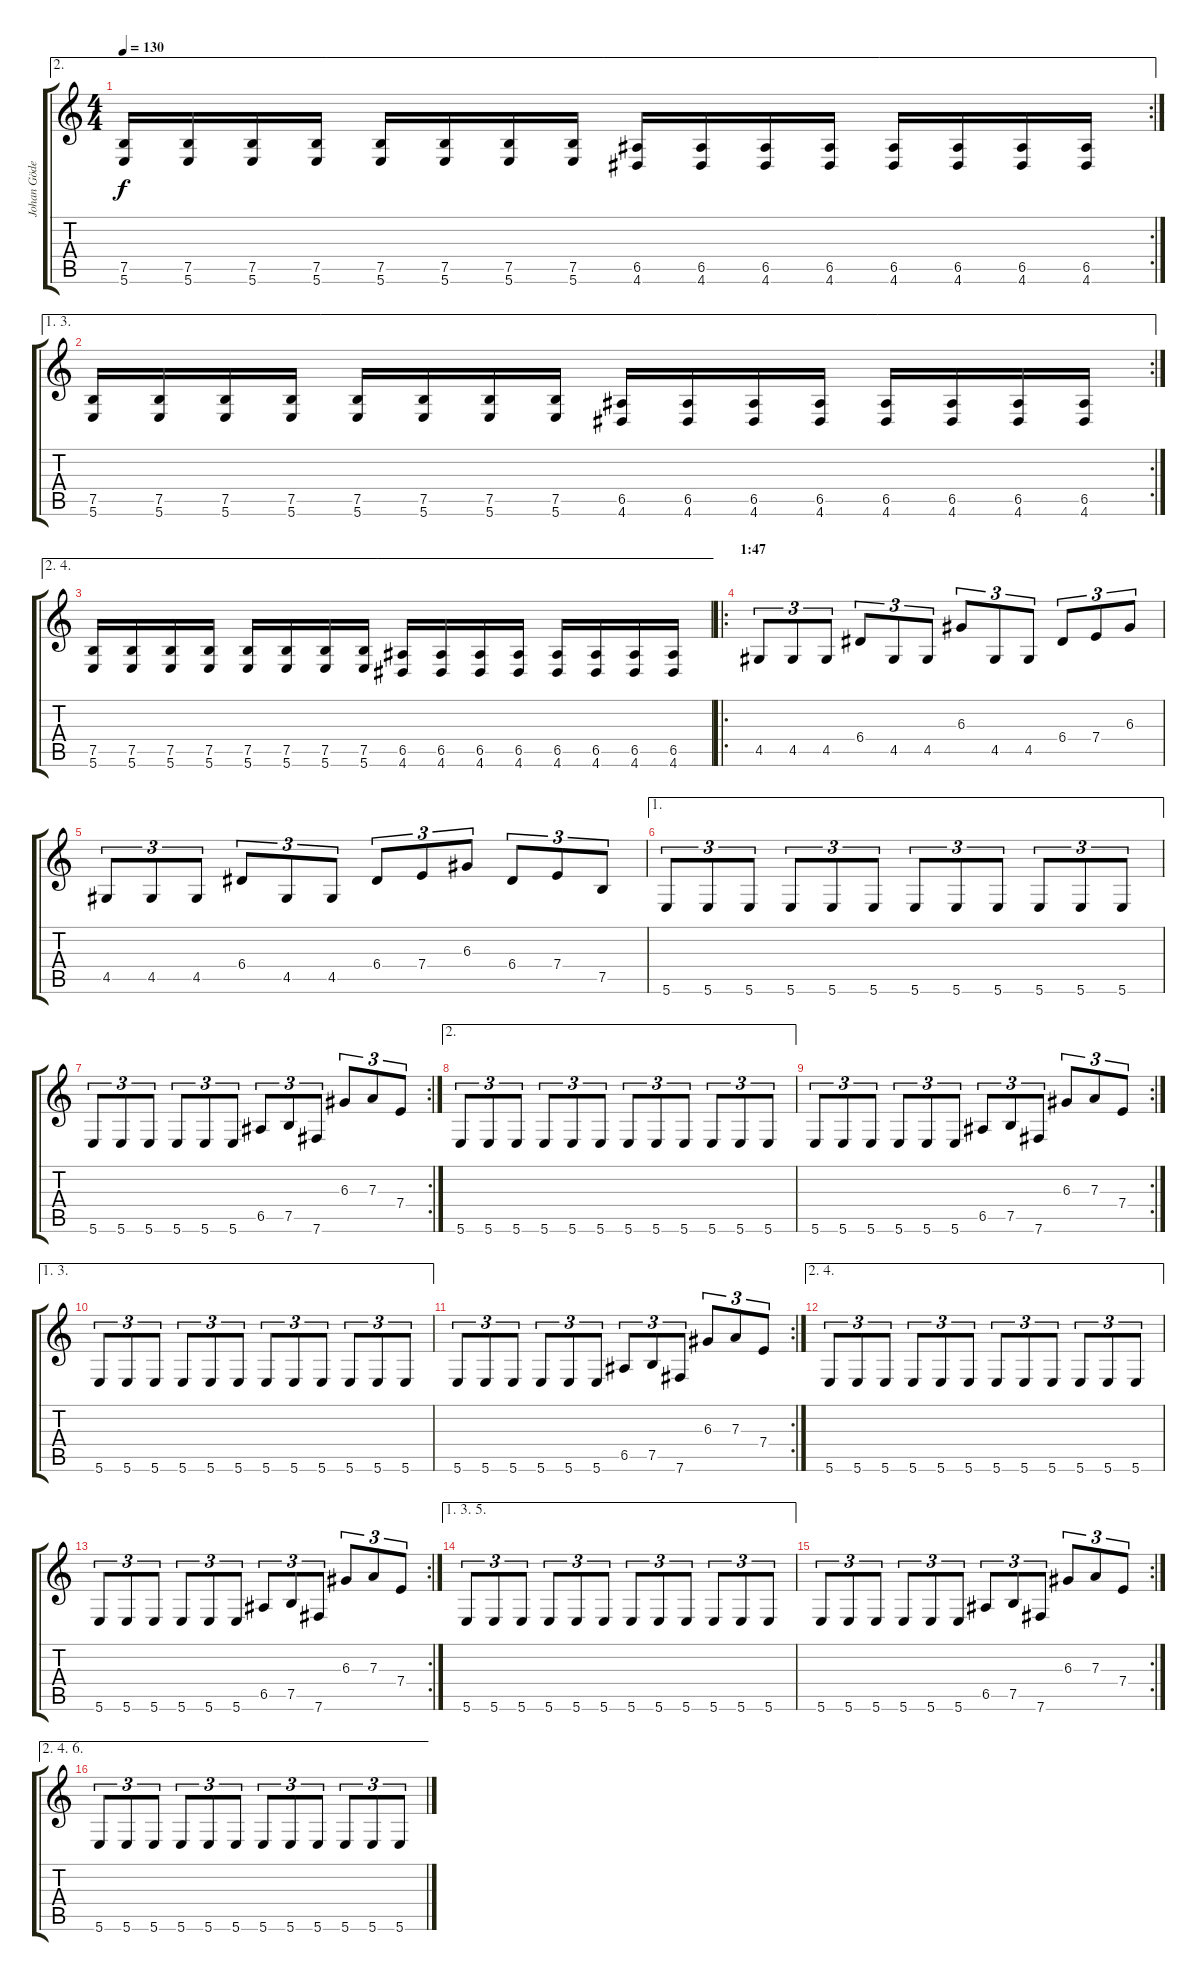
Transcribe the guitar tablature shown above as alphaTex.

\track ("Johan Göderberg" "Johan Göde") {instrument distortionguitar}
\staff {score tabs}
\tuning (B3 Gb3 D3 A2 E2 B1) {hide}
\ae 2
\rc 2
\ts (4 4)
\tempo 130
\clef g2
\ks c
(7.5 5.6).16{dy f} (7.5 5.6).16 (7.5 5.6).16 (7.5 5.6).16 (7.5 5.6).16 (7.5 5.6).16 (7.5 5.6).16 (7.5 5.6).16 (6.5 4.6).16 (6.5 4.6).16 (6.5 4.6).16 (6.5 4.6).16 (6.5 4.6).16 (6.5 4.6).16 (6.5 4.6).16 (6.5 4.6).16 |
\ae (1 3)
\rc 2
(7.5 5.6).16 (7.5 5.6).16 (7.5 5.6).16 (7.5 5.6).16 (7.5 5.6).16 (7.5 5.6).16 (7.5 5.6).16 (7.5 5.6).16 (6.5 4.6).16 (6.5 4.6).16 (6.5 4.6).16 (6.5 4.6).16 (6.5 4.6).16 (6.5 4.6).16 (6.5 4.6).16 (6.5 4.6).16 |
\ae (2 4)
(7.5 5.6).16 (7.5 5.6).16 (7.5 5.6).16 (7.5 5.6).16 (7.5 5.6).16 (7.5 5.6).16 (7.5 5.6).16 (7.5 5.6).16 (6.5 4.6).16 (6.5 4.6).16 (6.5 4.6).16 (6.5 4.6).16 (6.5 4.6).16 (6.5 4.6).16 (6.5 4.6).16 (6.5 4.6).16 |
\ro
\section ("" "1:47")
4.5.8{tu (3 2)} 4.5.8{tu (3 2)} 4.5.8{tu (3 2)} 6.4.8{tu (3 2)} 4.5.8{tu (3 2)} 4.5.8{tu (3 2)} 6.3.8{tu (3 2)} 4.5.8{tu (3 2)} 4.5.8{tu (3 2)} 6.4.8{tu (3 2)} 7.4.8{tu (3 2)} 6.3.8{tu (3 2)} |
4.5.8{tu (3 2)} 4.5.8{tu (3 2)} 4.5.8{tu (3 2)} 6.4.8{tu (3 2)} 4.5.8{tu (3 2)} 4.5.8{tu (3 2)} 6.4.8{tu (3 2)} 7.4.8{tu (3 2)} 6.3.8{tu (3 2)} 6.4.8{tu (3 2)} 7.4.8{tu (3 2)} 7.5.8{tu (3 2)} |
\ae 1
5.6.8{tu (3 2)} 5.6.8{tu (3 2)} 5.6.8{tu (3 2)} 5.6.8{tu (3 2)} 5.6.8{tu (3 2)} 5.6.8{tu (3 2)} 5.6.8{tu (3 2)} 5.6.8{tu (3 2)} 5.6.8{tu (3 2)} 5.6.8{tu (3 2)} 5.6.8{tu (3 2)} 5.6.8{tu (3 2)} |
\rc 2
5.6.8{tu (3 2)} 5.6.8{tu (3 2)} 5.6.8{tu (3 2)} 5.6.8{tu (3 2)} 5.6.8{tu (3 2)} 5.6.8{tu (3 2)} 6.5.8{tu (3 2)} 7.5.8{tu (3 2)} 7.6.8{tu (3 2)} 6.3.8{tu (3 2)} 7.3.8{tu (3 2)} 7.4.8{tu (3 2)} |
\ae 2
5.6.8{tu (3 2)} 5.6.8{tu (3 2)} 5.6.8{tu (3 2)} 5.6.8{tu (3 2)} 5.6.8{tu (3 2)} 5.6.8{tu (3 2)} 5.6.8{tu (3 2)} 5.6.8{tu (3 2)} 5.6.8{tu (3 2)} 5.6.8{tu (3 2)} 5.6.8{tu (3 2)} 5.6.8{tu (3 2)} |
\rc 2
5.6.8{tu (3 2)} 5.6.8{tu (3 2)} 5.6.8{tu (3 2)} 5.6.8{tu (3 2)} 5.6.8{tu (3 2)} 5.6.8{tu (3 2)} 6.5.8{tu (3 2)} 7.5.8{tu (3 2)} 7.6.8{tu (3 2)} 6.3.8{tu (3 2)} 7.3.8{tu (3 2)} 7.4.8{tu (3 2)} |
\ae (1 3)
5.6.8{tu (3 2)} 5.6.8{tu (3 2)} 5.6.8{tu (3 2)} 5.6.8{tu (3 2)} 5.6.8{tu (3 2)} 5.6.8{tu (3 2)} 5.6.8{tu (3 2)} 5.6.8{tu (3 2)} 5.6.8{tu (3 2)} 5.6.8{tu (3 2)} 5.6.8{tu (3 2)} 5.6.8{tu (3 2)} |
\rc 2
5.6.8{tu (3 2)} 5.6.8{tu (3 2)} 5.6.8{tu (3 2)} 5.6.8{tu (3 2)} 5.6.8{tu (3 2)} 5.6.8{tu (3 2)} 6.5.8{tu (3 2)} 7.5.8{tu (3 2)} 7.6.8{tu (3 2)} 6.3.8{tu (3 2)} 7.3.8{tu (3 2)} 7.4.8{tu (3 2)} |
\ae (2 4)
5.6.8{tu (3 2)} 5.6.8{tu (3 2)} 5.6.8{tu (3 2)} 5.6.8{tu (3 2)} 5.6.8{tu (3 2)} 5.6.8{tu (3 2)} 5.6.8{tu (3 2)} 5.6.8{tu (3 2)} 5.6.8{tu (3 2)} 5.6.8{tu (3 2)} 5.6.8{tu (3 2)} 5.6.8{tu (3 2)} |
\rc 2
5.6.8{tu (3 2)} 5.6.8{tu (3 2)} 5.6.8{tu (3 2)} 5.6.8{tu (3 2)} 5.6.8{tu (3 2)} 5.6.8{tu (3 2)} 6.5.8{tu (3 2)} 7.5.8{tu (3 2)} 7.6.8{tu (3 2)} 6.3.8{tu (3 2)} 7.3.8{tu (3 2)} 7.4.8{tu (3 2)} |
\ae (1 3 5)
5.6.8{tu (3 2)} 5.6.8{tu (3 2)} 5.6.8{tu (3 2)} 5.6.8{tu (3 2)} 5.6.8{tu (3 2)} 5.6.8{tu (3 2)} 5.6.8{tu (3 2)} 5.6.8{tu (3 2)} 5.6.8{tu (3 2)} 5.6.8{tu (3 2)} 5.6.8{tu (3 2)} 5.6.8{tu (3 2)} |
\rc 2
5.6.8{tu (3 2)} 5.6.8{tu (3 2)} 5.6.8{tu (3 2)} 5.6.8{tu (3 2)} 5.6.8{tu (3 2)} 5.6.8{tu (3 2)} 6.5.8{tu (3 2)} 7.5.8{tu (3 2)} 7.6.8{tu (3 2)} 6.3.8{tu (3 2)} 7.3.8{tu (3 2)} 7.4.8{tu (3 2)} |
\ae (2 4 6)
5.6.8{tu (3 2)} 5.6.8{tu (3 2)} 5.6.8{tu (3 2)} 5.6.8{tu (3 2)} 5.6.8{tu (3 2)} 5.6.8{tu (3 2)} 5.6.8{tu (3 2)} 5.6.8{tu (3 2)} 5.6.8{tu (3 2)} 5.6.8{tu (3 2)} 5.6.8{tu (3 2)} 5.6.8{tu (3 2)}
